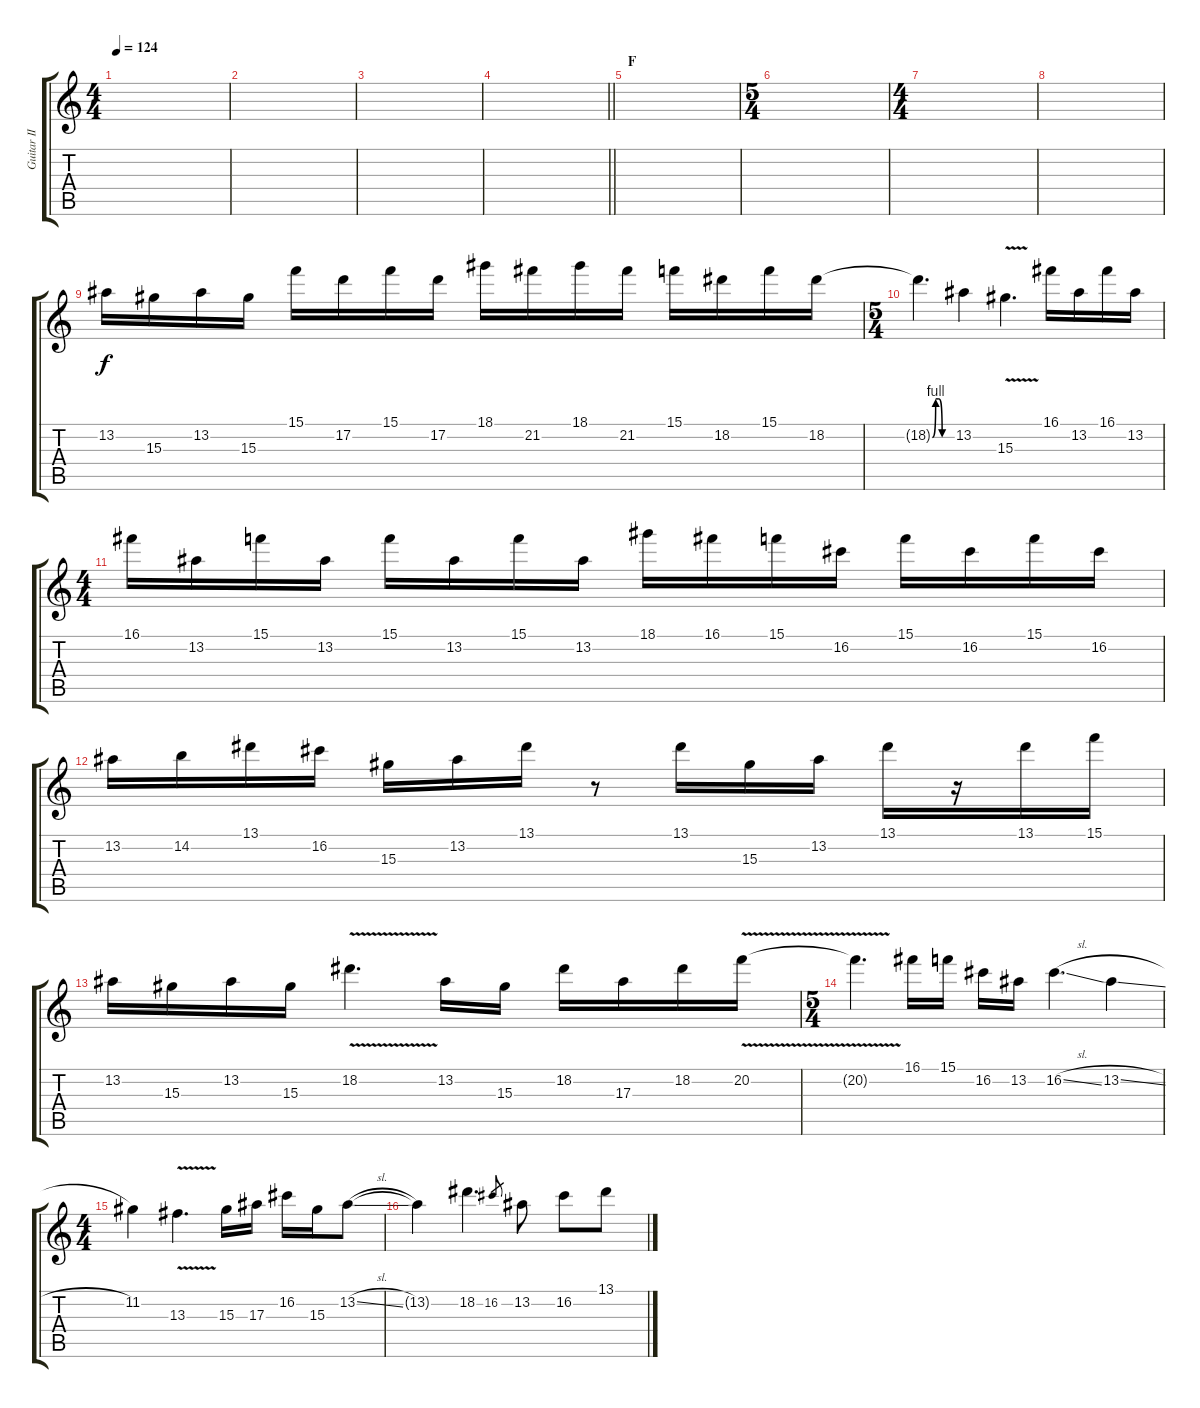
\track ("Guitar II" "Guitar II") {instrument overdrivenguitar}
\staff {score tabs}
\tuning (D4 A3 F3 C3 G2 C2) {hide}
\ts (4 4)
\tempo 124
\clef g2
\ks c
|
|
|
\barLineRight lightlight
|
\section ("" "F")
|
\ts (5 4)
|
\ts (4 4)
|
|
13.2.16 15.3.16 13.2.16 15.3.16 15.1.16 17.2.16 15.1.16 17.2.16 18.1.16 21.2.16 18.1.16 21.2.16 15.1.16 18.2.16 15.1.16 18.2.16 |
\ts (5 4)
18.2{be (custom 0 0 10 4 20 4 30 0 60 0) t}.4{d} 13.2.4 15.3{v}.4{d} 16.1.16 13.2.16 16.1.16 13.2.16 |
\ts (4 4)
16.1.16 13.2.16 15.1.16 13.2.16 15.1.16 13.2.16 15.1.16 13.2.16 18.1.16 16.1.16 15.1.16 16.2.16 15.1.16 16.2.16 15.1.16 16.2.16 |
13.2.16 14.2.16 13.1.16 16.2.16 15.3.16 13.2.16 13.1.16 r.8 13.1.16 15.3.16 13.2.16 13.1.16 r.16 13.1.16 15.1.16 |
13.2.16 15.3.16 13.2.16 15.3.16 18.2{v}.4{d} 13.2.16 15.3.16 18.2.16 17.3.16 18.2.16 20.2{v}.16 |
\ts (5 4)
20.2{t}.4{d} 16.1.16 15.1.16 16.2.16 13.2.16 16.2{sl}.4{d} 13.2{sl}.4 |
\ts (4 4)
11.2.4 13.3{v}.4{d} 15.3.16 17.3.16 16.2.16 15.3.16 13.2{sl}.8 |
13.2{t}.4 18.2.4{d} 16.2.8{gr} 13.2.8 16.2.8 13.1.8
